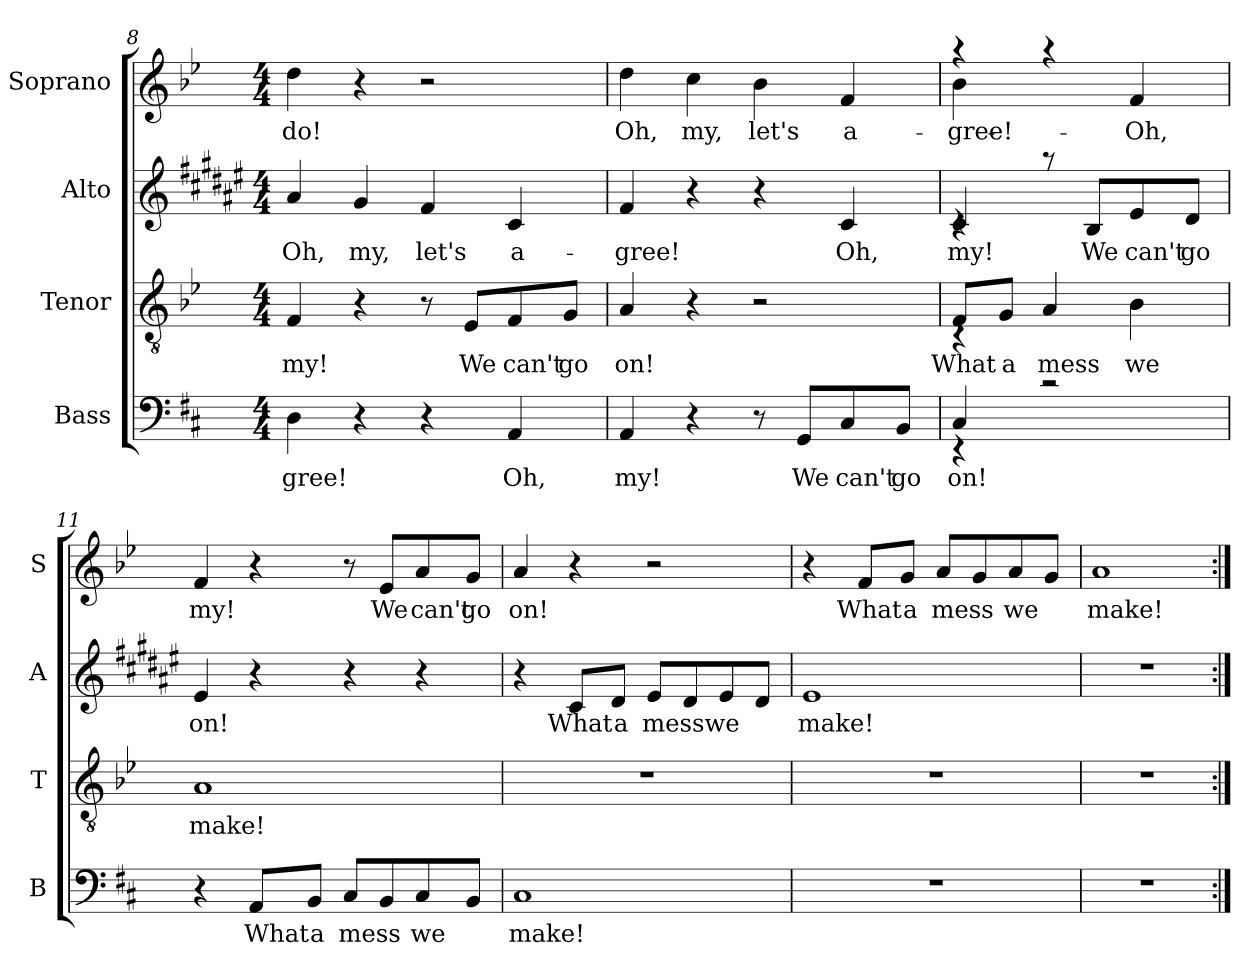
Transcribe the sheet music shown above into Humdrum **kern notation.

**kern	**text	**kern	**text	**kern	**text	**kern	**text
*part4	*part4	*part3	*part3	*part2	*part2	*part1	*part1
*staff4	*staff4	*staff3	*staff3	*staff2	*staff2	*staff1	*staff1
*I"Bass	*	*I"Tenor	*	*I"Alto	*	*I"Soprano	*
*I'B	*	*I'T	*	*I'A	*	*I'S	*
*clefF4	*	*clefGv2	*	*clefG2	*	*clefG2	*
*ITrd-3c-5	*	*ITrd2c3	*	*ITrd-1c-1	*	*ITrd2c3	*
*k[f#]	*	*k[f#]	*	*k[f#]	*	*k[f#]	*
*G:	*	*G:	*	*G:	*	*G:	*
*M4/4	*	*M4/4	*	*M4/4	*	*M4/4	*
=8	=8	=8	=8	=8	=8	=8	=8
!	!LO:LY:b	!	!LO:LY:b	!	!LO:LY:b	!	!LO:LY:b
4G\	-gree!	4D/	my!	4b/	Oh,	4b\	do!
!	!	!	!	!	!LO:LY:b	!	!
4r	.	4r	.	4a/	my,	4r	.
!	!	!	!	!	!LO:LY:b	!	!
4r	.	8r	.	4g/	let's	2r	.
!	!	!	!LO:LY:b	!	!	!	!
.	.	8C/L	We	.	.	.	.
!	!LO:LY:b	!	!LO:LY:b	!	!LO:LY:b	!	!
4D/	Oh,	8D/	can't	4d/	a-	.	.
!	!	!	!LO:LY:b	!	!	!	!
.	.	8E/J	go	.	.	.	.
=9	=9	=9	=9	=9	=9	=9	=9
!	!LO:LY:b	!	!LO:LY:b	!	!LO:LY:b	!	!LO:LY:b
4D/	my!	4F#/	on!	4g/	-gree!	4b\	Oh,
!	!	!	!	!	!	!	!LO:LY:b
4r	.	4r	.	4r	.	4a\	my,
!	!	!	!	!	!	!	!LO:LY:b
8r	.	2r	.	4r	.	4g\	let's
!	!LO:LY:b	!	!	!	!	!	!
8C/L	We	.	.	.	.	.	.
!	!LO:LY:b	!	!	!	!LO:LY:b	!	!LO:LY:b
8F#/	can't	.	.	4d/	Oh,	4d/	a-
!	!LO:LY:b	!	!	!	!	!	!
8E/J	go	.	.	.	.	.	.
!!LO:LB:g=z
=10	=10	=10	=10	=10	=10	=10	=10
!	!LO:LY:b	!	!LO:LY:b	!	!LO:LY:b	!	!LO:LY:b
*^	*	*^	*	*^	*	*^	*
4F#/	4rEE	on!	8D/L	4rC	What	4d/	4rc	my!	4raa	4g\	gree!
!	!	!	!	!	!LO:LY:b	!	!	!	!	!	!
.	.	.	8E/J	.	a	.	.	.	.	.	.
!	!	!	!	!	!LO:LY:b	!	!	!	!	!	!
2rc	2ryy	.	4F#/	2ryy	mess	8raa	2ryy	.	4raa	2ryy	.
!	!	!	!	!	!	!	!	!LO:LY:b	!	!	!
.	.	.	.	.	.	8c/L	.	We	.	.	.
!	!	!	!	!	!LO:LY:b	!	!	!LO:LY:b	!	!	!LO:LY:b
.	.	.	4G\	.	we	8f#/	.	can't	4d/	.	-Oh,
!	!	!	!	!	!	!	!	!LO:LY:b	!	!	!
.	.	.	.	.	.	8e/J	.	go	.	.	.
*v	*v	*	*	*	*	*v	*v	*	*v	*v	*
*	*	*v	*v	*	*	*	*	*
=11	=11	=11	=11	=11	=11	=11	=11
!	!	!	!LO:LY:b	!	!LO:LY:b	!	!LO:LY:b
4r	.	1F#	make!	4f#/	on!	4d/	my!
!	!LO:LY:b	!	!	!	!	!	!
8D/L	What	.	.	4r	.	4r	.
!	!LO:LY:b	!	!	!	!	!	!
8E/J	a	.	.	.	.	.	.
!	!LO:LY:b	!	!	!	!	!	!
8F#/L	mess	.	.	4r	.	8r	.
!	!	!	!	!	!	!	!LO:LY:b
8E/	.	.	.	.	.	8c/L	We
!	!LO:LY:b	!	!	!	!	!	!LO:LY:b
8F#/	we	.	.	4r	.	8f#/	can't
!	!	!	!	!	!	!	!LO:LY:b
8E/J	.	.	.	.	.	8e/J	go
=12	=12	=12	=12	=12	=12	=12	=12
!	!LO:LY:b	!	!	!	!	!	!LO:LY:b
1F#	make!	1r	.	4r	.	4f#/	on!
!	!	!	!	!	!LO:LY:b	!	!
.	.	.	.	8d/L	What	4r	.
!	!	!	!	!	!LO:LY:b	!	!
.	.	.	.	8e/J	a	.	.
!	!	!	!	!	!LO:LY:b	!	!
.	.	.	.	8f#/L	messwe	2r	.
.	.	.	.	8e/	.	.	.
.	.	.	.	8f#/	.	.	.
.	.	.	.	8e/J	.	.	.
=13	=13	=13	=13	=13	=13	=13	=13
!	!	!	!	!	!LO:LY:b	!	!
1r	.	1r	.	1f#	make!	4r	.
!	!	!	!	!	!	!	!LO:LY:b
.	.	.	.	.	.	8d/L	What
!	!	!	!	!	!	!	!LO:LY:b
.	.	.	.	.	.	8e/J	a
!	!	!	!	!	!	!	!LO:LY:b
.	.	.	.	.	.	8f#/L	mess
.	.	.	.	.	.	8e/	.
!	!	!	!	!	!	!	!LO:LY:b
.	.	.	.	.	.	8f#/	we
.	.	.	.	.	.	8e/J	.
=14	=14	=14	=14	=14	=14	=14	=14
!	!	!	!	!	!	!	!LO:LY:b
1r	.	1r	.	1r	.	1f#	make!
=:|!	=:|!	=:|!	=:|!	=:|!	=:|!	=:|!	=:|!
*-	*-	*-	*-	*-	*-	*-	*-
